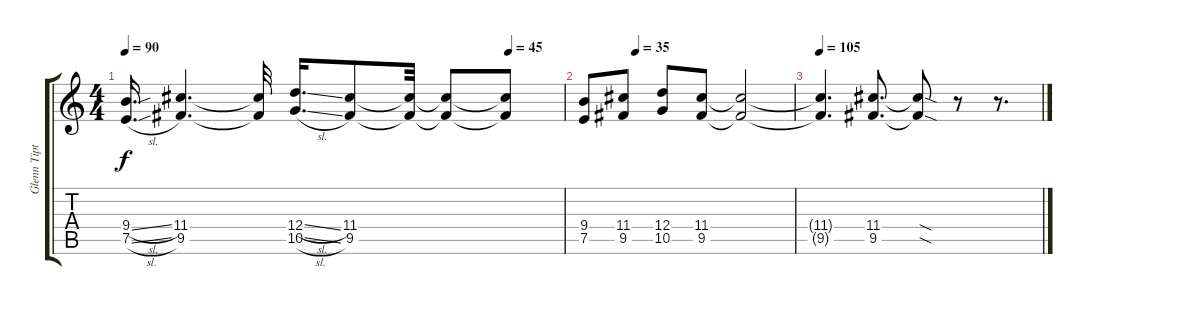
\track ("Glenn Tipton" "Glenn Tipt") {instrument distortionguitar}
\staff {score tabs}
\tuning (E4 B3 G3 D3 A2 E2) {hide}
\ts (4 4)
\tempo 90
\tempo (45 0.875)
\clef g2
\ks c
(9.4{sl} 7.5{sl}).16{d dy f} (11.4 9.5).4{d} (11.4{t} 9.5{t}).32 (12.4{sl} 10.5{sl}).16{d} (11.4 9.5).8 (11.4{t} 9.5{t}).32 (11.4{t} 9.5{t}).8 (11.4{t} 9.5{t}).8 |
\tempo (35 0.25)
(9.4 7.5).8 (11.4 9.5).8 (12.4 10.5).8 (11.4 9.5).8 (11.4{t} 9.5{t}).2 |
\tempo 105
(11.4{t} 9.5{t}).4{d} (11.4 9.5).8{d} (11.4{sod t} 9.5{sod t}).8 r.8 r.8{d}
